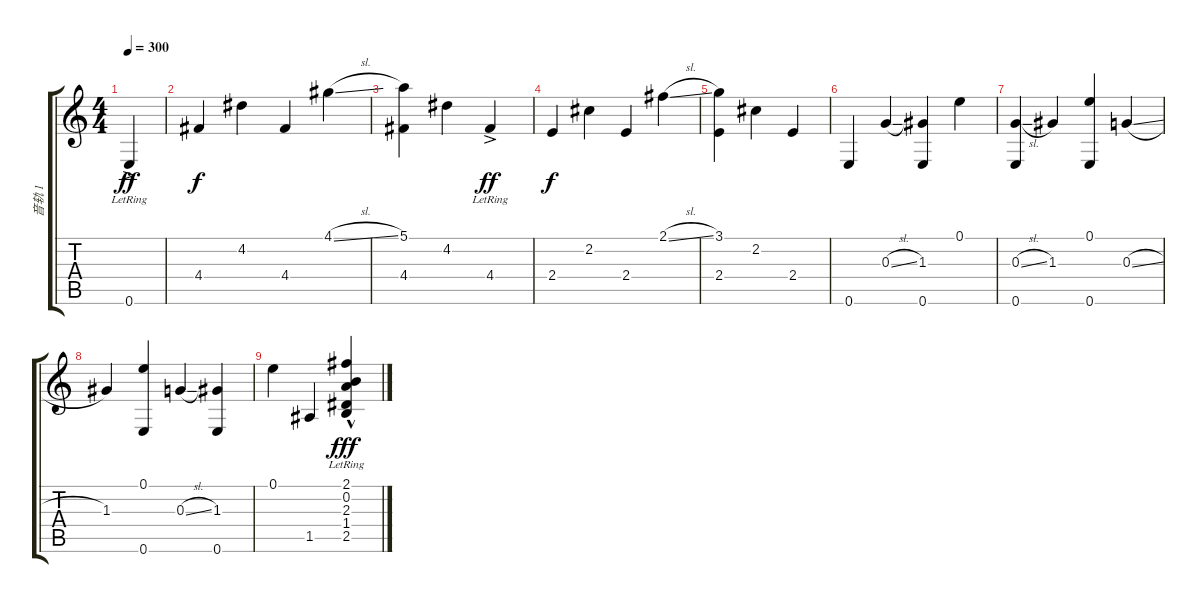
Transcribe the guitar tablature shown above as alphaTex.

\track ("音轨 1" "音轨 1") {instrument acousticguitarnylon}
\staff {score tabs}
\tuning (E4 B3 G3 D3 A2 E2) {hide}
\ts (4 4)
\tempo 300
\clef g2
\ks c
0.6{ac lr}.4{dy ff} |
4.4.4{dy f} 4.2.4 4.4.4 4.1{sl}.4 |
(5.1 4.4).4 4.2.4 4.4{ac lr}.4{dy ff} |
2.4.4{dy f} 2.2.4 2.4.4 2.1{sl}.4 |
(3.1 2.4).4 2.2.4 2.4.4 |
0.6.4 0.3{sl}.4 (1.3 0.6).4 0.1.4 |
(0.3{sl} 0.6).4 1.3.4 (0.1 0.6).4 0.3{sl}.4 |
1.3.4 (0.1 0.6).4 0.3{sl}.4 (1.3 0.6).4 |
0.1.4 1.5.4 (2.1{hac lr} 0.2{hac lr} 2.3{hac lr} 1.4{hac lr} 2.5{hac lr}).4{dy fff}
